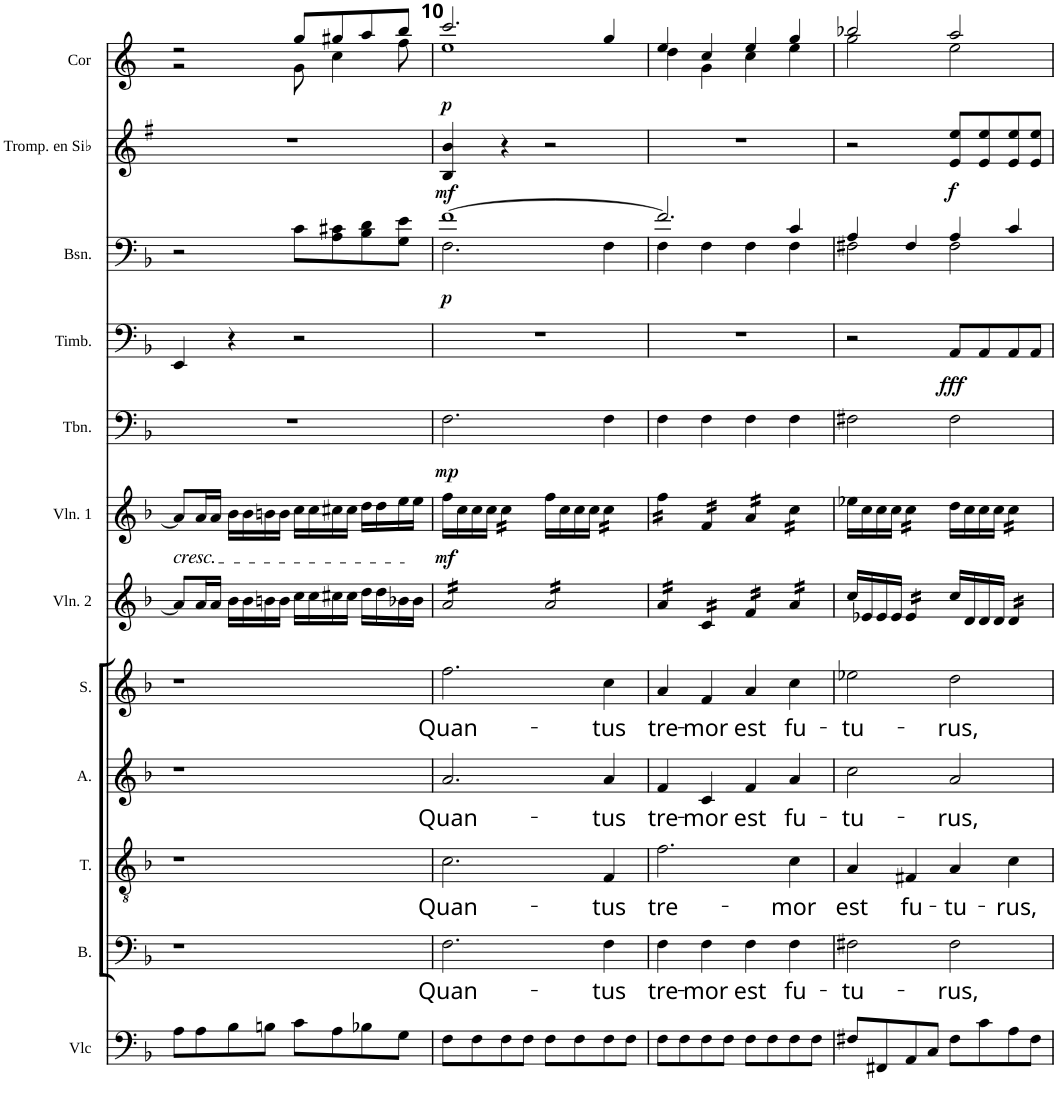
**kern	**kern	**text	**kern	**text	**kern	**text	**kern	**text	**kern	**kern	**dynam	**kern	**dynam	**kern	**dynam	**kern	**dynam	**kern	**dynam	**kern	**dynam
*part12	*part11	*part11	*part10	*part10	*part9	*part9	*part8	*part8	*part7	*part6	*part6	*part5	*part5	*part4	*part4	*part3	*part3	*part2	*part2	*part1	*part1
*staff12	*staff11	*staff11	*staff10	*staff10	*staff9	*staff9	*staff8	*staff8	*staff7	*staff6	*staff6	*staff5	*staff5	*staff4	*staff4	*staff3	*staff3	*staff2	*staff2	*staff1	*staff1
*I"Violoncelle	*I"Bass	*	*I"Tenor	*	*I"Alto	*	*I"Soprano	*	*I"Violon 2	*I"Violon 1	*	*I"Trombone	*	*I"Timbales	*	*I"Basson	*	*I"Trompette en Sib	*	*I"Cor en Fa	*
*I'Vlc	*I'B.	*	*I'T.	*	*I'A.	*	*I'S.	*	*I'Vln. 2	*I'Vln. 1	*	*I'Tbn.	*	*I'Timb.	*	*I'Bsn.	*	*I'Tromp. en Sib	*	*I'Cor	*
!!LO:PB:g=z
*clefF4	*clefF4	*	*clefGv2	*	*clefG2	*	*clefG2	*	*clefG2	*clefG2	*	*clefF4	*	*clefF4	*	*clefF4	*	*clefG2	*	*clefG2	*
*	*	*	*	*	*	*	*	*	*	*	*	*	*	*	*	*	*	*Trd1c2	*	*Trd4c7	*
*k[b-]	*k[b-]	*	*k[b-]	*	*k[b-]	*	*k[b-]	*	*k[b-]	*k[b-]	*	*k[b-]	*	*k[b-]	*	*k[b-]	*	*k[f#]	*	*k[]	*
*F:	*F:	*	*F:	*	*F:	*	*F:	*	*F:	*F:	*	*F:	*	*F:	*	*F:	*	*G:	*	*C:	*
*M4/4	*M4/4	*	*M4/4	*	*M4/4	*	*M4/4	*	*M4/4	*M4/4	*	*M4/4	*	*M4/4	*	*M4/4	*	*M4/4	*	*M4/4	*
*met(c)	*met(c)	*	*met(c)	*	*met(c)	*	*met(c)	*	*met(c)	*met(c)	*	*met(c)	*	*met(c)	*	*met(c)	*	*met(c)	*	*met(c)	*
=9	=9	=9	=9	=9	=9	=9	=9	=9	=9	=9	=9	=9	=9	=9	=9	=9	=9	=9	=9	=9	=9
*	*	*	*	*	*	*	*	*	*	*	*	*	*	*	*	*	*	*	*	*^	*
!	!	!	!	!	!	!	!	!	!	!LO:TX:b:i:t=cresc.	!	!	!	!	!	!	!	!	!	!	!	!
8A\L	1r	.	1r	.	1r	.	1r	.	8a/L]	8a/L]	.	1r	.	4EE/	.	2r	.	1r	.	2r	2r	.
8A\	.	.	.	.	.	.	.	.	16a/L	16a/L	.	.	.	.	.	.	.	.	.	.	.	.
.	.	.	.	.	.	.	.	.	16a/JJ	16a/JJ	.	.	.	.	.	.	.	.	.	.	.	.
8B-\	.	.	.	.	.	.	.	.	16b-\LL	16b-\LL	.	.	.	4r	.	.	.	.	.	.	.	.
.	.	.	.	.	.	.	.	.	16b-\	16b-\	.	.	.	.	.	.	.	.	.	.	.	.
8Bn\J	.	.	.	.	.	.	.	.	16bn\	16bn\	.	.	.	.	.	.	.	.	.	.	.	.
.	.	.	.	.	.	.	.	.	16b\JJ	16b\JJ	.	.	.	.	.	.	.	.	.	.	.	.
8c\L	.	.	.	.	.	.	.	.	16cc\LL	16cc\LL	.	.	.	2r	.	8c\L	.	.	.	8gg/L	8g\	.
.	.	.	.	.	.	.	.	.	16cc\	16cc\	.	.	.	.	.	.	.	.	.	.	.	.
8A\	.	.	.	.	.	.	.	.	16cc#X\	16cc#X\	.	.	.	.	.	8A\ 8c#X\	.	.	.	8gg#X/	4cc\	.
.	.	.	.	.	.	.	.	.	16cc#\JJ	16cc#\JJ	.	.	.	.	.	.	.	.	.	.	.	.
8B-X\	.	.	.	.	.	.	.	.	16dd\LL	16dd\LL	.	.	.	.	.	8B-\ 8d\	.	.	.	8aa/	.	.
.	.	.	.	.	.	.	.	.	16dd\	16dd\	.	.	.	.	.	.	.	.	.	.	.	.
8G\J	.	.	.	.	.	.	.	.	16b-X\	16ee\	.	.	.	.	.	8G\ 8e\J	.	.	.	8bb/J	8ff\	.
.	.	.	.	.	.	.	.	.	16b-\JJ	16ee\JJ	.	.	.	.	.	.	.	.	.	.	.	.
=10	=10	=10	=10	=10	=10	=10	=10	=10	=10	=10	=10	=10	=10	=10	=10	=10	=10	=10	=10	=10	=10	=10
!	!	!LO:LY:b	!	!LO:LY:b	!	!LO:LY:b	!	!LO:LY:b	!	!	!LO:DY:b	!	!LO:DY:b	!	!	!	!LO:DY:b	!	!LO:DY:b	!	!	!LO:DY:b
*	*	*	*	*	*	*	*	*	*	*	*	*	*	*	*	*^	*	*	*	*	*	*
*	*	*	*	*	*	*	*	*	*tremolo	*	*	*	*	*	*	*	*	*	*	*	*	*	*
8F\L	2.F\	Quan-	2.c\	Quan-	2.a/	Quan-	2.ff\	Quan-	16a/LL	16ff\LL	mf	2.F\	mp	1r	.	[1f	2.F\	p	4B/ 4b/	mf	2.ccc/	1ee	p
.	.	.	.	.	.	.	.	.	16a/	16cc\	.	.	.	.	.	.	.	.	.	.	.	.	.
8F\	.	.	.	.	.	.	.	.	16a/	16cc\	.	.	.	.	.	.	.	.	.	.	.	.	.
.	.	.	.	.	.	.	.	.	16a/	16cc\JJ	.	.	.	.	.	.	.	.	.	.	.	.	.
*	*	*	*	*	*	*	*	*	*	*tremolo	*	*	*	*	*	*	*	*	*	*	*	*	*
8F\	.	.	.	.	.	.	.	.	16a/	16cc\LL	.	.	.	.	.	.	.	.	4r	.	.	.	.
.	.	.	.	.	.	.	.	.	16a/	16cc\	.	.	.	.	.	.	.	.	.	.	.	.	.
8F\J	.	.	.	.	.	.	.	.	16a/	16cc\	.	.	.	.	.	.	.	.	.	.	.	.	.
.	.	.	.	.	.	.	.	.	16a/JJ	16cc\JJ	.	.	.	.	.	.	.	.	.	.	.	.	.
*	*	*	*	*	*	*	*	*	*	*Xtremolo	*	*	*	*	*	*	*	*	*	*	*	*	*
8F\L	.	.	.	.	.	.	.	.	16a/LL	16ff\LL	.	.	.	.	.	.	.	.	2r	.	.	.	.
.	.	.	.	.	.	.	.	.	16a/	16cc\	.	.	.	.	.	.	.	.	.	.	.	.	.
8F\	.	.	.	.	.	.	.	.	16a/	16cc\	.	.	.	.	.	.	.	.	.	.	.	.	.
.	.	.	.	.	.	.	.	.	16a/	16cc\JJ	.	.	.	.	.	.	.	.	.	.	.	.	.
!	!	!LO:LY:b	!	!LO:LY:b	!	!LO:LY:b	!	!LO:LY:b	!	!	!	!	!	!	!	!	!	!	!	!	!	!	!
*	*	*	*	*	*	*	*	*	*	*tremolo	*	*	*	*	*	*	*	*	*	*	*	*	*
8F\	4F\	-tus	4F/	-tus	4a/	-tus	4cc\	-tus	16a/	16cc\LL	.	4F\	.	.	.	.	4F\	.	.	.	4gg/	.	.
.	.	.	.	.	.	.	.	.	16a/	16cc\	.	.	.	.	.	.	.	.	.	.	.	.	.
8F\J	.	.	.	.	.	.	.	.	16a/	16cc\	.	.	.	.	.	.	.	.	.	.	.	.	.
.	.	.	.	.	.	.	.	.	16a/JJ	16cc\JJ	.	.	.	.	.	.	.	.	.	.	.	.	.
=11	=11	=11	=11	=11	=11	=11	=11	=11	=11	=11	=11	=11	=11	=11	=11	=11	=11	=11	=11	=11	=11	=11	=11
!	!	!LO:LY:b	!	!LO:LY:b	!	!LO:LY:b	!	!LO:LY:b	!	!	!	!	!	!	!	!	!	!	!	!	!	!	!
8F\L	4F\	tre-	2.f\	tre-	4f/	tre-	4a/	tre-	16a/LL	16ff\LL	.	4F\	.	1r	.	2.f/]	4F\	.	1r	.	4ee/	4dd\	.
.	.	.	.	.	.	.	.	.	16a/	16ff\	.	.	.	.	.	.	.	.	.	.	.	.	.
8F\	.	.	.	.	.	.	.	.	16a/	16ff\	.	.	.	.	.	.	.	.	.	.	.	.	.
.	.	.	.	.	.	.	.	.	16a/JJ	16ff\JJ	.	.	.	.	.	.	.	.	.	.	.	.	.
!	!	!LO:LY:b	!	!	!	!LO:LY:b	!	!LO:LY:b	!	!	!	!	!	!	!	!	!	!	!	!	!	!	!
8F\	4F\	-mor	.	.	4c/	-mor	4f/	-mor	16c/LL	16f/LL	.	4F\	.	.	.	.	4F\	.	.	.	4cc/	4g\	.
.	.	.	.	.	.	.	.	.	16c/	16f/	.	.	.	.	.	.	.	.	.	.	.	.	.
8F\J	.	.	.	.	.	.	.	.	16c/	16f/	.	.	.	.	.	.	.	.	.	.	.	.	.
.	.	.	.	.	.	.	.	.	16c/JJ	16f/JJ	.	.	.	.	.	.	.	.	.	.	.	.	.
!	!	!LO:LY:b	!	!	!	!LO:LY:b	!	!LO:LY:b	!	!	!	!	!	!	!	!	!	!	!	!	!	!	!
8F\L	4F\	est	.	.	4f/	est	4a/	est	16f/LL	16a/LL	.	4F\	.	.	.	.	4F\	.	.	.	4ee/	4cc\	.
.	.	.	.	.	.	.	.	.	16f/	16a/	.	.	.	.	.	.	.	.	.	.	.	.	.
8F\	.	.	.	.	.	.	.	.	16f/	16a/	.	.	.	.	.	.	.	.	.	.	.	.	.
.	.	.	.	.	.	.	.	.	16f/JJ	16a/JJ	.	.	.	.	.	.	.	.	.	.	.	.	.
!	!	!LO:LY:b	!	!LO:LY:b	!	!LO:LY:b	!	!LO:LY:b	!	!	!	!	!	!	!	!	!	!	!	!	!	!	!
8F\	4F\	fu-	4c\	-mor	4a/	fu-	4cc\	fu-	16a/LL	16cc\LL	.	4F\	.	.	.	4c/	4F\	.	.	.	4gg/	4ee\	.
.	.	.	.	.	.	.	.	.	16a/	16cc\	.	.	.	.	.	.	.	.	.	.	.	.	.
8F\J	.	.	.	.	.	.	.	.	16a/	16cc\	.	.	.	.	.	.	.	.	.	.	.	.	.
.	.	.	.	.	.	.	.	.	16a/JJ	16cc\JJ	.	.	.	.	.	.	.	.	.	.	.	.	.
*	*	*	*	*	*	*	*	*	*	*Xtremolo	*	*	*	*	*	*	*	*	*	*	*	*	*
*	*	*	*	*	*	*	*	*	*Xtremolo	*	*	*	*	*	*	*	*	*	*	*	*	*	*
=12	=12	=12	=12	=12	=12	=12	=12	=12	=12	=12	=12	=12	=12	=12	=12	=12	=12	=12	=12	=12	=12	=12	=12
!	!	!LO:LY:b	!	!LO:LY:b	!	!LO:LY:b	!	!LO:LY:b	!	!	!	!	!	!	!	!	!	!	!	!	!	!	!
8F#X/L	2F#X\	-tu-	4A/	est	2cc\	-tu-	2ee-X\	-tu-	16cc/LL	16ee-X\LL	.	2F#X\	.	2r	.	4A/	2F#X\	.	2r	.	2bb-X/	2gg\	.
.	.	.	.	.	.	.	.	.	16e-X/	16cc\	.	.	.	.	.	.	.	.	.	.	.	.	.
8FF#X/	.	.	.	.	.	.	.	.	16e-/	16cc\	.	.	.	.	.	.	.	.	.	.	.	.	.
.	.	.	.	.	.	.	.	.	16e-/JJ	16cc\JJ	.	.	.	.	.	.	.	.	.	.	.	.	.
!	!	!	!	!LO:LY:b	!	!	!	!	!	!	!	!	!	!	!	!	!	!	!	!	!	!	!
*	*	*	*	*	*	*	*	*	*tremolo	*	*	*	*	*	*	*	*	*	*	*	*	*	*
*	*	*	*	*	*	*	*	*	*	*tremolo	*	*	*	*	*	*	*	*	*	*	*	*	*
8AA/	.	.	4F#X/	fu-	.	.	.	.	16e-/LL	16cc\LL	.	.	.	.	.	4F#/	.	.	.	.	.	.	.
.	.	.	.	.	.	.	.	.	16e-/	16cc\	.	.	.	.	.	.	.	.	.	.	.	.	.
8C/J	.	.	.	.	.	.	.	.	16e-/	16cc\	.	.	.	.	.	.	.	.	.	.	.	.	.
.	.	.	.	.	.	.	.	.	16e-/JJ	16cc\JJ	.	.	.	.	.	.	.	.	.	.	.	.	.
*	*	*	*	*	*	*	*	*	*	*Xtremolo	*	*	*	*	*	*	*	*	*	*	*	*	*
*	*	*	*	*	*	*	*	*	*Xtremolo	*	*	*	*	*	*	*	*	*	*	*	*	*	*
!	!	!LO:LY:b	!	!LO:LY:b	!	!LO:LY:b	!	!LO:LY:b	!	!	!	!	!	!	!LO:DY:b	!	!	!	!	!LO:DY:b	!	!	!
8F#\L	2F#\	-rus,	4A/	-tu-	2a/	-rus,	2dd\	-rus,	16cc/LL	16dd\LL	.	2F#\	.	8AA/L	fff	4A/	2F#\	.	8e/ 8ee/L	f	2aa/	2ee\	.
.	.	.	.	.	.	.	.	.	16d/	16cc\	.	.	.	.	.	.	.	.	.	.	.	.	.
8c\	.	.	.	.	.	.	.	.	16d/	16cc\	.	.	.	8AA/	.	.	.	.	8e/ 8ee/	.	.	.	.
.	.	.	.	.	.	.	.	.	16d/JJ	16cc\JJ	.	.	.	.	.	.	.	.	.	.	.	.	.
!	!	!	!	!LO:LY:b	!	!	!	!	!	!	!	!	!	!	!	!	!	!	!	!	!	!	!
*	*	*	*	*	*	*	*	*	*tremolo	*	*	*	*	*	*	*	*	*	*	*	*	*	*
*	*	*	*	*	*	*	*	*	*	*tremolo	*	*	*	*	*	*	*	*	*	*	*	*	*
8A\	.	.	4c\	-rus,	.	.	.	.	16d/LL	16cc\LL	.	.	.	8AA/	.	4c/	.	.	8e/ 8ee/	.	.	.	.
.	.	.	.	.	.	.	.	.	16d/	16cc\	.	.	.	.	.	.	.	.	.	.	.	.	.
8F#\J	.	.	.	.	.	.	.	.	16d/	16cc\	.	.	.	8AA/J	.	.	.	.	8e/ 8ee/J	.	.	.	.
.	.	.	.	.	.	.	.	.	16d/JJ	16cc\JJ	.	.	.	.	.	.	.	.	.	.	.	.	.
*	*	*	*	*	*	*	*	*	*	*Xtremolo	*	*	*	*	*	*	*	*	*	*	*	*	*
*	*	*	*	*	*	*	*	*	*Xtremolo	*	*	*	*	*	*	*	*	*	*	*	*	*	*
*	*	*	*	*	*	*	*	*	*	*	*	*	*	*	*	*v	*v	*	*	*	*v	*v	*
=	=	=	=	=	=	=	=	=	=	=	=	=	=	=	=	=	=	=	=	=	=
*-	*-	*-	*-	*-	*-	*-	*-	*-	*-	*-	*-	*-	*-	*-	*-	*-	*-	*-	*-	*-	*-
